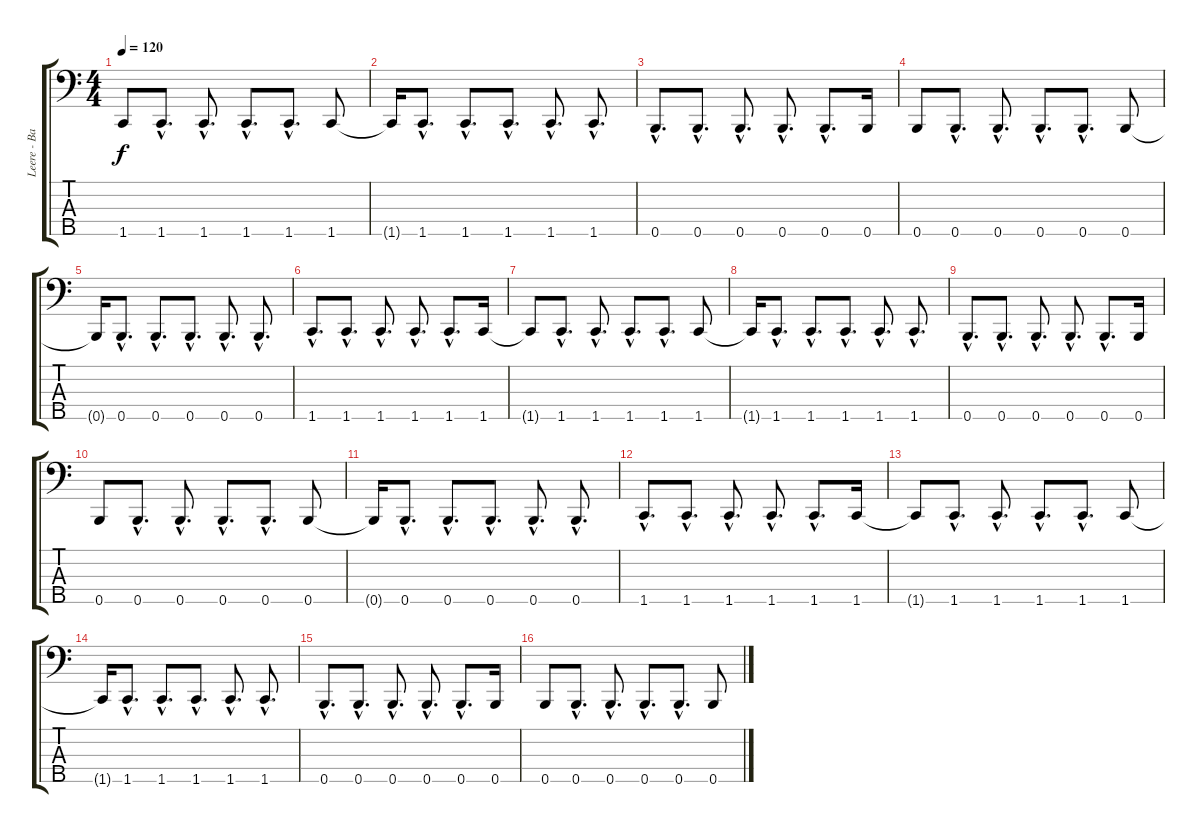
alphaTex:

\track ("Leere - Bass" "Leere - Ba") {instrument electricbasspick}
\staff {score tabs}
\tuning (G2 D2 A1 E1 B0) {hide}
\ts (4 4)
\tempo 120
\clef f4
\ks c
1.5{t}.8{dy f} 1.5{hac}.8{d} 1.5{hac}.8{d} 1.5{hac}.8{d} 1.5{hac}.8{d} 1.5.8 |
1.5{t}.16 1.5{hac}.8{d} 1.5{hac}.8{d} 1.5{hac}.8{d} 1.5{hac}.8{d} 1.5{hac}.8{d} |
0.5{hac}.8{d} 0.5{hac}.8{d} 0.5{hac}.8{d} 0.5{hac}.8{d} 0.5{hac}.8{d} 0.5.16 |
0.5.8 0.5{hac}.8{d} 0.5{hac}.8{d} 0.5{hac}.8{d} 0.5{hac}.8{d} 0.5.8 |
0.5{t}.16 0.5{hac}.8{d} 0.5{hac}.8{d} 0.5{hac}.8{d} 0.5{hac}.8{d} 0.5{hac}.8{d} |
1.5{hac}.8{d} 1.5{hac}.8{d} 1.5{hac}.8{d} 1.5{hac}.8{d} 1.5{hac}.8{d} 1.5.16 |
1.5{t}.8 1.5{hac}.8{d} 1.5{hac}.8{d} 1.5{hac}.8{d} 1.5{hac}.8{d} 1.5.8 |
1.5{t}.16 1.5{hac}.8{d} 1.5{hac}.8{d} 1.5{hac}.8{d} 1.5{hac}.8{d} 1.5{hac}.8{d} |
0.5{hac}.8{d} 0.5{hac}.8{d} 0.5{hac}.8{d} 0.5{hac}.8{d} 0.5{hac}.8{d} 0.5.16 |
0.5.8 0.5{hac}.8{d} 0.5{hac}.8{d} 0.5{hac}.8{d} 0.5{hac}.8{d} 0.5.8 |
0.5{t}.16 0.5{hac}.8{d} 0.5{hac}.8{d} 0.5{hac}.8{d} 0.5{hac}.8{d} 0.5{hac}.8{d} |
1.5{hac}.8{d} 1.5{hac}.8{d} 1.5{hac}.8{d} 1.5{hac}.8{d} 1.5{hac}.8{d} 1.5.16 |
1.5{t}.8 1.5{hac}.8{d} 1.5{hac}.8{d} 1.5{hac}.8{d} 1.5{hac}.8{d} 1.5.8 |
1.5{t}.16 1.5{hac}.8{d} 1.5{hac}.8{d} 1.5{hac}.8{d} 1.5{hac}.8{d} 1.5{hac}.8{d} |
0.5{hac}.8{d} 0.5{hac}.8{d} 0.5{hac}.8{d} 0.5{hac}.8{d} 0.5{hac}.8{d} 0.5.16 |
0.5.8 0.5{hac}.8{d} 0.5{hac}.8{d} 0.5{hac}.8{d} 0.5{hac}.8{d} 0.5.8
